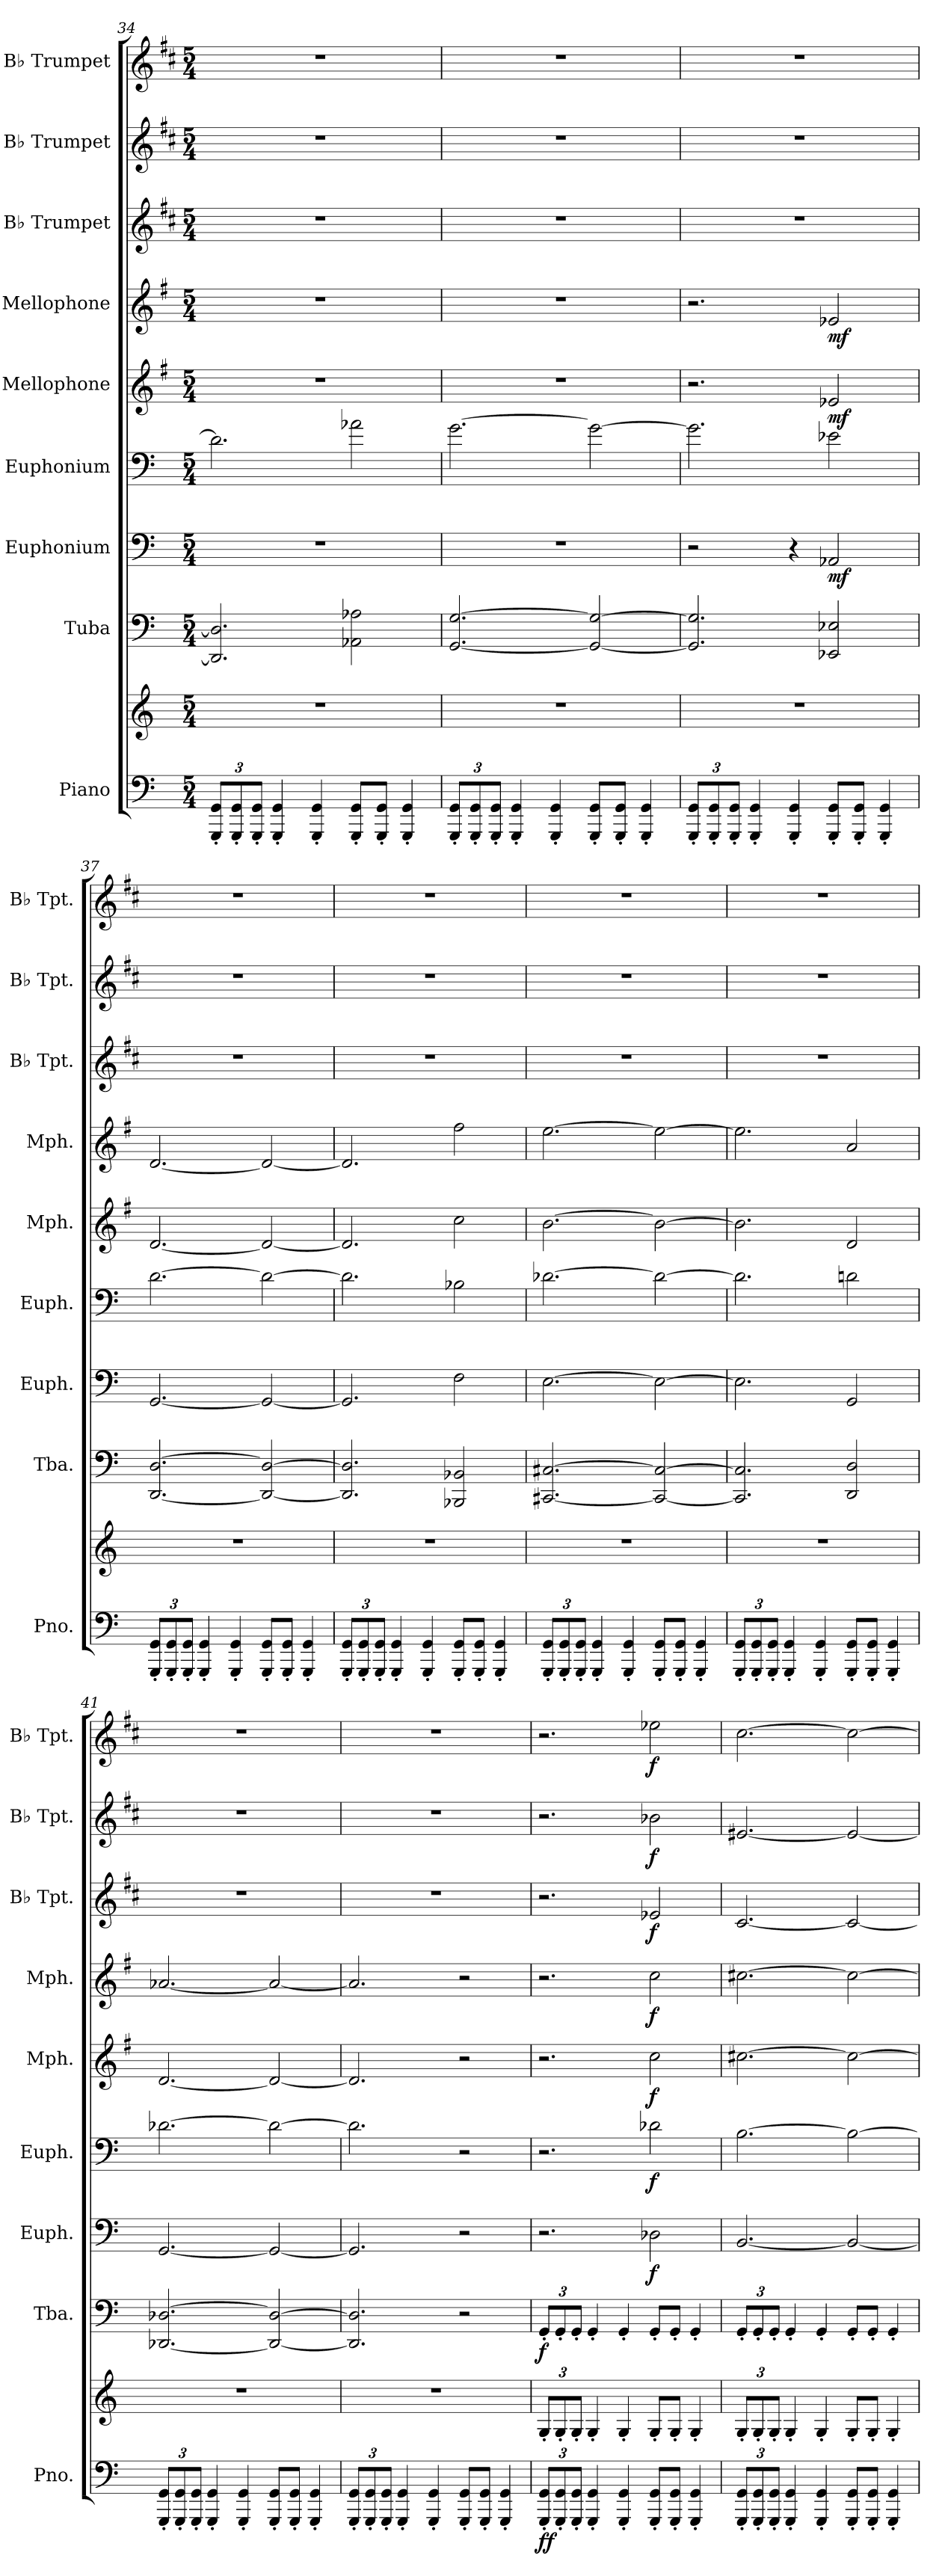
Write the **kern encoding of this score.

**kern	**kern	**dynam	**kern	**dynam	**kern	**dynam	**kern	**dynam	**kern	**dynam	**kern	**dynam	**kern	**dynam	**kern	**dynam	**kern	**dynam
*part9	*part9	*part9	*part8	*part8	*part7	*part7	*part6	*part6	*part5	*part5	*part4	*part4	*part3	*part3	*part2	*part2	*part1	*part1
*staff10	*staff9	*staff9/10	*staff8	*staff8	*staff7	*staff7	*staff6	*staff6	*staff5	*staff5	*staff4	*staff4	*staff3	*staff3	*staff2	*staff2	*staff1	*staff1
*I"Piano	*	*	*I"Tuba	*	*I"Euphonium	*	*I"Euphonium	*	*I"Mellophone	*	*I"Mellophone	*	*I"B♭ Trumpet	*	*I"B♭ Trumpet	*	*I"B♭ Trumpet	*
*I'Pno.	*	*	*I'Tba.	*	*I'Euph.	*	*I'Euph.	*	*I'Mph.	*	*I'Mph.	*	*I'B♭ Tpt.	*	*I'B♭ Tpt.	*	*I'B♭ Tpt.	*
!!LO:PB:g=z
*clefF4	*clefG2	*	*clefF4	*	*clefF4	*	*clefF4	*	*clefG2	*	*clefG2	*	*clefG2	*	*clefG2	*	*clefG2	*
*	*	*	*	*	*	*	*	*	*ITrd4c7	*	*ITrd4c7	*	*ITrd1c2	*	*ITrd1c2	*	*ITrd1c2	*
*k[]	*k[]	*	*k[]	*	*k[]	*	*k[]	*	*k[]	*	*k[]	*	*k[]	*	*k[]	*	*k[]	*
*M5/4	*M5/4	*	*M5/4	*	*M5/4	*	*M5/4	*	*M5/4	*	*M5/4	*	*M5/4	*	*M5/4	*	*M5/4	*
*Xbrackettup	*	*	*	*	*	*	*	*	*	*	*	*	*	*	*	*	*	*
=34	=34	=34	=34	=34	=34	=34	=34	=34	=34	=34	=34	=34	=34	=34	=34	=34	=34	=34
12GGG/' 12GG/'L	4%5r	.	2.DD-/] 2.D-/]	.	4%5r	.	2.d-\]	.	4%5r	.	4%5r	.	4%5r	.	4%5r	.	4%5r	.
12GGG/' 12GG/'	.	.	.	.	.	.	.	.	.	.	.	.	.	.	.	.	.	.
12GGG/' 12GG/'J	.	.	.	.	.	.	.	.	.	.	.	.	.	.	.	.	.	.
4GGG/' 4GG/'	.	.	.	.	.	.	.	.	.	.	.	.	.	.	.	.	.	.
4GGG/' 4GG/'	.	.	.	.	.	.	.	.	.	.	.	.	.	.	.	.	.	.
8GGG/' 8GG/'L	.	.	2AA-X\ 2A-X\	.	.	.	2a-X\	.	.	.	.	.	.	.	.	.	.	.
8GGG/' 8GG/'J	.	.	.	.	.	.	.	.	.	.	.	.	.	.	.	.	.	.
4GGG/' 4GG/'	.	.	.	.	.	.	.	.	.	.	.	.	.	.	.	.	.	.
=35	=35	=35	=35	=35	=35	=35	=35	=35	=35	=35	=35	=35	=35	=35	=35	=35	=35	=35
12GGG/' 12GG/'L	4%5r	.	[2.GG/ [2.G/	.	4%5r	.	[2.g\	.	4%5r	.	4%5r	.	4%5r	.	4%5r	.	4%5r	.
12GGG/' 12GG/'	.	.	.	.	.	.	.	.	.	.	.	.	.	.	.	.	.	.
12GGG/' 12GG/'J	.	.	.	.	.	.	.	.	.	.	.	.	.	.	.	.	.	.
4GGG/' 4GG/'	.	.	.	.	.	.	.	.	.	.	.	.	.	.	.	.	.	.
4GGG/' 4GG/'	.	.	.	.	.	.	.	.	.	.	.	.	.	.	.	.	.	.
8GGG/' 8GG/'L	.	.	2GG/_ 2G/_	.	.	.	2g\_	.	.	.	.	.	.	.	.	.	.	.
8GGG/' 8GG/'J	.	.	.	.	.	.	.	.	.	.	.	.	.	.	.	.	.	.
4GGG/' 4GG/'	.	.	.	.	.	.	.	.	.	.	.	.	.	.	.	.	.	.
=36	=36	=36	=36	=36	=36	=36	=36	=36	=36	=36	=36	=36	=36	=36	=36	=36	=36	=36
12GGG/' 12GG/'L	4%5r	.	2.GG/] 2.G/]	.	2r	.	2.g\]	.	2.r	.	2.r	.	4%5r	.	4%5r	.	4%5r	.
12GGG/' 12GG/'	.	.	.	.	.	.	.	.	.	.	.	.	.	.	.	.	.	.
12GGG/' 12GG/'J	.	.	.	.	.	.	.	.	.	.	.	.	.	.	.	.	.	.
4GGG/' 4GG/'	.	.	.	.	.	.	.	.	.	.	.	.	.	.	.	.	.	.
4GGG/' 4GG/'	.	.	.	.	4r	.	.	.	.	.	.	.	.	.	.	.	.	.
!	!	!	!	!	!	!LO:DY:b	!	!	!	!LO:DY:b	!	!LO:DY:b	!	!	!	!	!	!
8GGG/' 8GG/'L	.	.	2EE-X/ 2E-X/	.	2AA-X/	mf	2e-X\	.	2A-X/	mf	2A-X/	mf	.	.	.	.	.	.
8GGG/' 8GG/'J	.	.	.	.	.	.	.	.	.	.	.	.	.	.	.	.	.	.
4GGG/' 4GG/'	.	.	.	.	.	.	.	.	.	.	.	.	.	.	.	.	.	.
!!LO:PB:g=z
=37	=37	=37	=37	=37	=37	=37	=37	=37	=37	=37	=37	=37	=37	=37	=37	=37	=37	=37
12GGG/' 12GG/'L	4%5r	.	[2.DD/ [2.D/	.	[2.GG/	.	[2.d\	.	[2.G/	.	[2.G/	.	4%5r	.	4%5r	.	4%5r	.
12GGG/' 12GG/'	.	.	.	.	.	.	.	.	.	.	.	.	.	.	.	.	.	.
12GGG/' 12GG/'J	.	.	.	.	.	.	.	.	.	.	.	.	.	.	.	.	.	.
4GGG/' 4GG/'	.	.	.	.	.	.	.	.	.	.	.	.	.	.	.	.	.	.
4GGG/' 4GG/'	.	.	.	.	.	.	.	.	.	.	.	.	.	.	.	.	.	.
8GGG/' 8GG/'L	.	.	2DD/_ 2D/_	.	2GG/_	.	2d\_	.	2G/_	.	2G/_	.	.	.	.	.	.	.
8GGG/' 8GG/'J	.	.	.	.	.	.	.	.	.	.	.	.	.	.	.	.	.	.
4GGG/' 4GG/'	.	.	.	.	.	.	.	.	.	.	.	.	.	.	.	.	.	.
=38	=38	=38	=38	=38	=38	=38	=38	=38	=38	=38	=38	=38	=38	=38	=38	=38	=38	=38
12GGG/' 12GG/'L	4%5r	.	2.DD/] 2.D/]	.	2.GG/]	.	2.d\]	.	2.G/]	.	2.G/]	.	4%5r	.	4%5r	.	4%5r	.
12GGG/' 12GG/'	.	.	.	.	.	.	.	.	.	.	.	.	.	.	.	.	.	.
12GGG/' 12GG/'J	.	.	.	.	.	.	.	.	.	.	.	.	.	.	.	.	.	.
4GGG/' 4GG/'	.	.	.	.	.	.	.	.	.	.	.	.	.	.	.	.	.	.
4GGG/' 4GG/'	.	.	.	.	.	.	.	.	.	.	.	.	.	.	.	.	.	.
8GGG/' 8GG/'L	.	.	2BBB-X/ 2BB-X/	.	2F\	.	2B-X\	.	2f\	.	2b\	.	.	.	.	.	.	.
8GGG/' 8GG/'J	.	.	.	.	.	.	.	.	.	.	.	.	.	.	.	.	.	.
4GGG/' 4GG/'	.	.	.	.	.	.	.	.	.	.	.	.	.	.	.	.	.	.
=39	=39	=39	=39	=39	=39	=39	=39	=39	=39	=39	=39	=39	=39	=39	=39	=39	=39	=39
12GGG/' 12GG/'L	4%5r	.	[2.CC#X/ [2.C#X/	.	[2.E\	.	[2.d-X\	.	[2.e\	.	[2.a\	.	4%5r	.	4%5r	.	4%5r	.
12GGG/' 12GG/'	.	.	.	.	.	.	.	.	.	.	.	.	.	.	.	.	.	.
12GGG/' 12GG/'J	.	.	.	.	.	.	.	.	.	.	.	.	.	.	.	.	.	.
4GGG/' 4GG/'	.	.	.	.	.	.	.	.	.	.	.	.	.	.	.	.	.	.
4GGG/' 4GG/'	.	.	.	.	.	.	.	.	.	.	.	.	.	.	.	.	.	.
8GGG/' 8GG/'L	.	.	2CC#/_ 2C#/_	.	2E\_	.	2d-\_	.	2e\_	.	2a\_	.	.	.	.	.	.	.
8GGG/' 8GG/'J	.	.	.	.	.	.	.	.	.	.	.	.	.	.	.	.	.	.
4GGG/' 4GG/'	.	.	.	.	.	.	.	.	.	.	.	.	.	.	.	.	.	.
!!LO:PB:g=z
=40	=40	=40	=40	=40	=40	=40	=40	=40	=40	=40	=40	=40	=40	=40	=40	=40	=40	=40
12GGG/' 12GG/'L	4%5r	.	2.CC#/] 2.C#/]	.	2.E\]	.	2.d-\]	.	2.e\]	.	2.a\]	.	4%5r	.	4%5r	.	4%5r	.
12GGG/' 12GG/'	.	.	.	.	.	.	.	.	.	.	.	.	.	.	.	.	.	.
12GGG/' 12GG/'J	.	.	.	.	.	.	.	.	.	.	.	.	.	.	.	.	.	.
4GGG/' 4GG/'	.	.	.	.	.	.	.	.	.	.	.	.	.	.	.	.	.	.
4GGG/' 4GG/'	.	.	.	.	.	.	.	.	.	.	.	.	.	.	.	.	.	.
8GGG/' 8GG/'L	.	.	2DD/ 2D/	.	2GG/	.	2dn\	.	2G/	.	2d/	.	.	.	.	.	.	.
8GGG/' 8GG/'J	.	.	.	.	.	.	.	.	.	.	.	.	.	.	.	.	.	.
4GGG/' 4GG/'	.	.	.	.	.	.	.	.	.	.	.	.	.	.	.	.	.	.
=41	=41	=41	=41	=41	=41	=41	=41	=41	=41	=41	=41	=41	=41	=41	=41	=41	=41	=41
12GGG/' 12GG/'L	4%5r	.	[2.DD-X/ [2.D-X/	.	[2.GG/	.	[2.d-X\	.	[2.G/	.	[2.d-X/	.	4%5r	.	4%5r	.	4%5r	.
12GGG/' 12GG/'	.	.	.	.	.	.	.	.	.	.	.	.	.	.	.	.	.	.
12GGG/' 12GG/'J	.	.	.	.	.	.	.	.	.	.	.	.	.	.	.	.	.	.
4GGG/' 4GG/'	.	.	.	.	.	.	.	.	.	.	.	.	.	.	.	.	.	.
4GGG/' 4GG/'	.	.	.	.	.	.	.	.	.	.	.	.	.	.	.	.	.	.
8GGG/' 8GG/'L	.	.	2DD-/_ 2D-/_	.	2GG/_	.	2d-\_	.	2G/_	.	2d-/_	.	.	.	.	.	.	.
8GGG/' 8GG/'J	.	.	.	.	.	.	.	.	.	.	.	.	.	.	.	.	.	.
4GGG/' 4GG/'	.	.	.	.	.	.	.	.	.	.	.	.	.	.	.	.	.	.
=42	=42	=42	=42	=42	=42	=42	=42	=42	=42	=42	=42	=42	=42	=42	=42	=42	=42	=42
12GGG/' 12GG/'L	4%5r	.	2.DD-/] 2.D-/]	.	2.GG/]	.	2.d-\]	.	2.G/]	.	2.d-/]	.	4%5r	.	4%5r	.	4%5r	.
12GGG/' 12GG/'	.	.	.	.	.	.	.	.	.	.	.	.	.	.	.	.	.	.
12GGG/' 12GG/'J	.	.	.	.	.	.	.	.	.	.	.	.	.	.	.	.	.	.
4GGG/' 4GG/'	.	.	.	.	.	.	.	.	.	.	.	.	.	.	.	.	.	.
4GGG/' 4GG/'	.	.	.	.	.	.	.	.	.	.	.	.	.	.	.	.	.	.
8GGG/' 8GG/'L	.	.	2r	.	2r	.	2r	.	2r	.	2r	.	.	.	.	.	.	.
8GGG/' 8GG/'J	.	.	.	.	.	.	.	.	.	.	.	.	.	.	.	.	.	.
4GGG/' 4GG/'	.	.	.	.	.	.	.	.	.	.	.	.	.	.	.	.	.	.
!!LO:PB:g=z
=43	=43	=43	=43	=43	=43	=43	=43	=43	=43	=43	=43	=43	=43	=43	=43	=43	=43	=43
*	*Xbrackettup	*	*Xbrackettup	*	*	*	*	*	*	*	*	*	*	*	*	*	*	*
!	!	!LO:DY:b=2	!	!	!	!	!	!	!	!	!	!	!	!	!	!	!	!
!	!	!LO:DY:n=1:b	!	!LO:DY:b	!	!	!	!	!	!	!	!	!	!	!	!	!	!
12GGG/' 12GG/'L	12G'/L	f f	12GG'/L	f	2.r	.	2.r	.	2.r	.	2.r	.	2.r	.	2.r	.	2.r	.
12GGG/' 12GG/'	12G'/	.	12GG'/	.	.	.	.	.	.	.	.	.	.	.	.	.	.	.
12GGG/' 12GG/'J	12G'/J	.	12GG'/J	.	.	.	.	.	.	.	.	.	.	.	.	.	.	.
4GGG/' 4GG/'	4G'/	.	4GG'/	.	.	.	.	.	.	.	.	.	.	.	.	.	.	.
4GGG/' 4GG/'	4G'/	.	4GG'/	.	.	.	.	.	.	.	.	.	.	.	.	.	.	.
!	!	!	!	!	!	!LO:DY:b	!	!LO:DY:b	!	!LO:DY:b	!	!LO:DY:b	!	!LO:DY:b	!	!LO:DY:b	!	!LO:DY:b
8GGG/' 8GG/'L	8G'/L	.	8GG'/L	.	2D-X\	f	2d-X\	f	2f\	f	2f\	f	2d-X/	f	2a-X\	f	2dd-X\	f
8GGG/' 8GG/'J	8G'/J	.	8GG'/J	.	.	.	.	.	.	.	.	.	.	.	.	.	.	.
4GGG/' 4GG/'	4G'/	.	4GG'/	.	.	.	.	.	.	.	.	.	.	.	.	.	.	.
=44	=44	=44	=44	=44	=44	=44	=44	=44	=44	=44	=44	=44	=44	=44	=44	=44	=44	=44
12GGG/' 12GG/'L	12G'/L	.	12GG'/L	.	[2.BB/	.	[2.B\	.	[2.f#X\	.	[2.f#X\	.	[2.B/	.	[2.d#X/	.	[2.b\	.
12GGG/' 12GG/'	12G'/	.	12GG'/	.	.	.	.	.	.	.	.	.	.	.	.	.	.	.
12GGG/' 12GG/'J	12G'/J	.	12GG'/J	.	.	.	.	.	.	.	.	.	.	.	.	.	.	.
4GGG/' 4GG/'	4G'/	.	4GG'/	.	.	.	.	.	.	.	.	.	.	.	.	.	.	.
4GGG/' 4GG/'	4G'/	.	4GG'/	.	.	.	.	.	.	.	.	.	.	.	.	.	.	.
8GGG/' 8GG/'L	8G'/L	.	8GG'/L	.	2BB/_	.	2B\_	.	2f#\_	.	2f#\_	.	2B/_	.	2d#/_	.	2b\_	.
8GGG/' 8GG/'J	8G'/J	.	8GG'/J	.	.	.	.	.	.	.	.	.	.	.	.	.	.	.
4GGG/' 4GG/'	4G'/	.	4GG'/	.	.	.	.	.	.	.	.	.	.	.	.	.	.	.
=	=	=	=	=	=	=	=	=	=	=	=	=	=	=	=	=	=	=
*-	*-	*-	*-	*-	*-	*-	*-	*-	*-	*-	*-	*-	*-	*-	*-	*-	*-	*-
